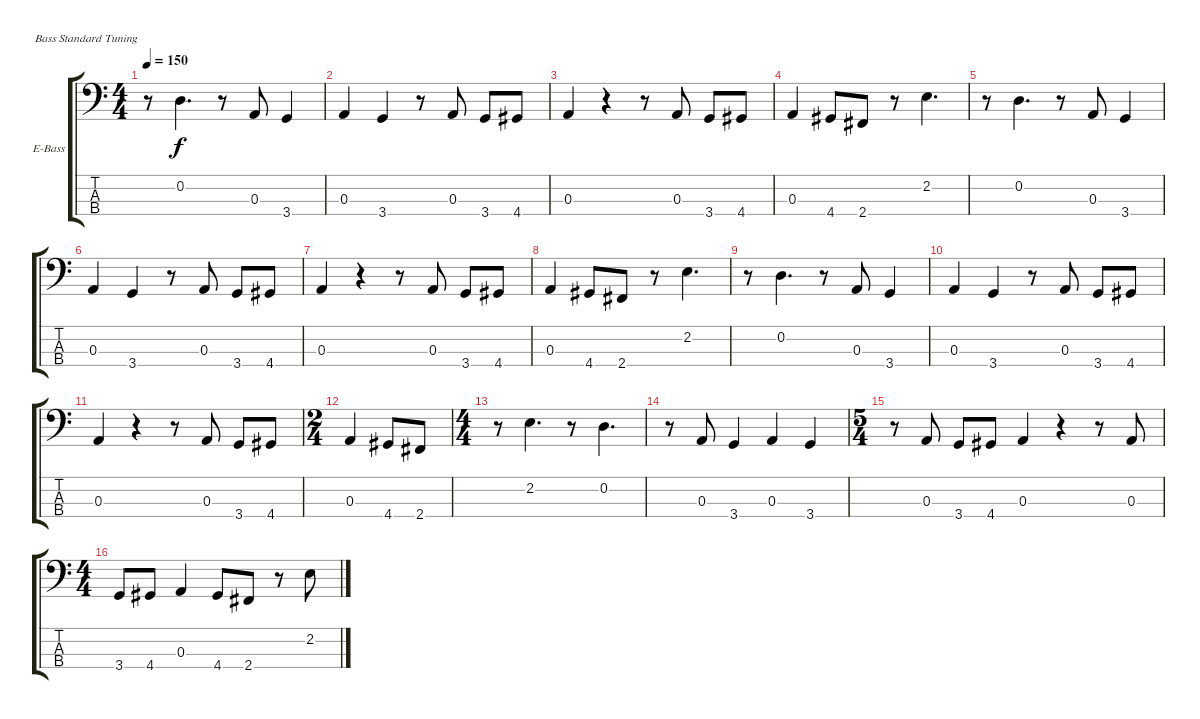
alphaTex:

\bracketExtendMode groupsimilarinstruments
\firstSystemTrackNameOrientation horizontal
\otherSystemsTrackNameOrientation horizontal
\track ("Bass" "E-Bass") {instrument electricbassfinger}
\staff {score tabs}
\tuning (G2 D2 A1 E1)
\ts (4 4)
\tempo 150
\clef f4
\ks c
r.8{dy f} 0.2.4{d} r.8 0.3.8 3.4.4 |
0.3.4 3.4.4 r.8 0.3.8 3.4.8 4.4.8 |
0.3.4 r.4 r.8 0.3.8 3.4.8 4.4.8 |
0.3.4 4.4.8 2.4.8 r.8 2.2.4{d} |
r.8 0.2.4{d} r.8 0.3.8 3.4.4 |
0.3.4 3.4.4 r.8 0.3.8 3.4.8 4.4.8 |
0.3.4 r.4 r.8 0.3.8 3.4.8 4.4.8 |
0.3.4 4.4.8 2.4.8 r.8 2.2.4{d} |
r.8 0.2.4{d} r.8 0.3.8 3.4.4 |
0.3.4 3.4.4 r.8 0.3.8 3.4.8 4.4.8 |
0.3.4 r.4 r.8 0.3.8 3.4.8 4.4.8 |
\ts (2 4)
0.3.4 4.4.8 2.4.8 |
\ts (4 4)
r.8 2.2.4{d} r.8 0.2.4{d} |
r.8 0.3.8 3.4.4 0.3.4 3.4.4 |
\ts (5 4)
r.8 0.3.8 3.4.8 4.4.8 0.3.4 r.4 r.8 0.3.8 |
\ts (4 4)
3.4.8 4.4.8 0.3.4 4.4.8 2.4.8 r.8 2.2.8
